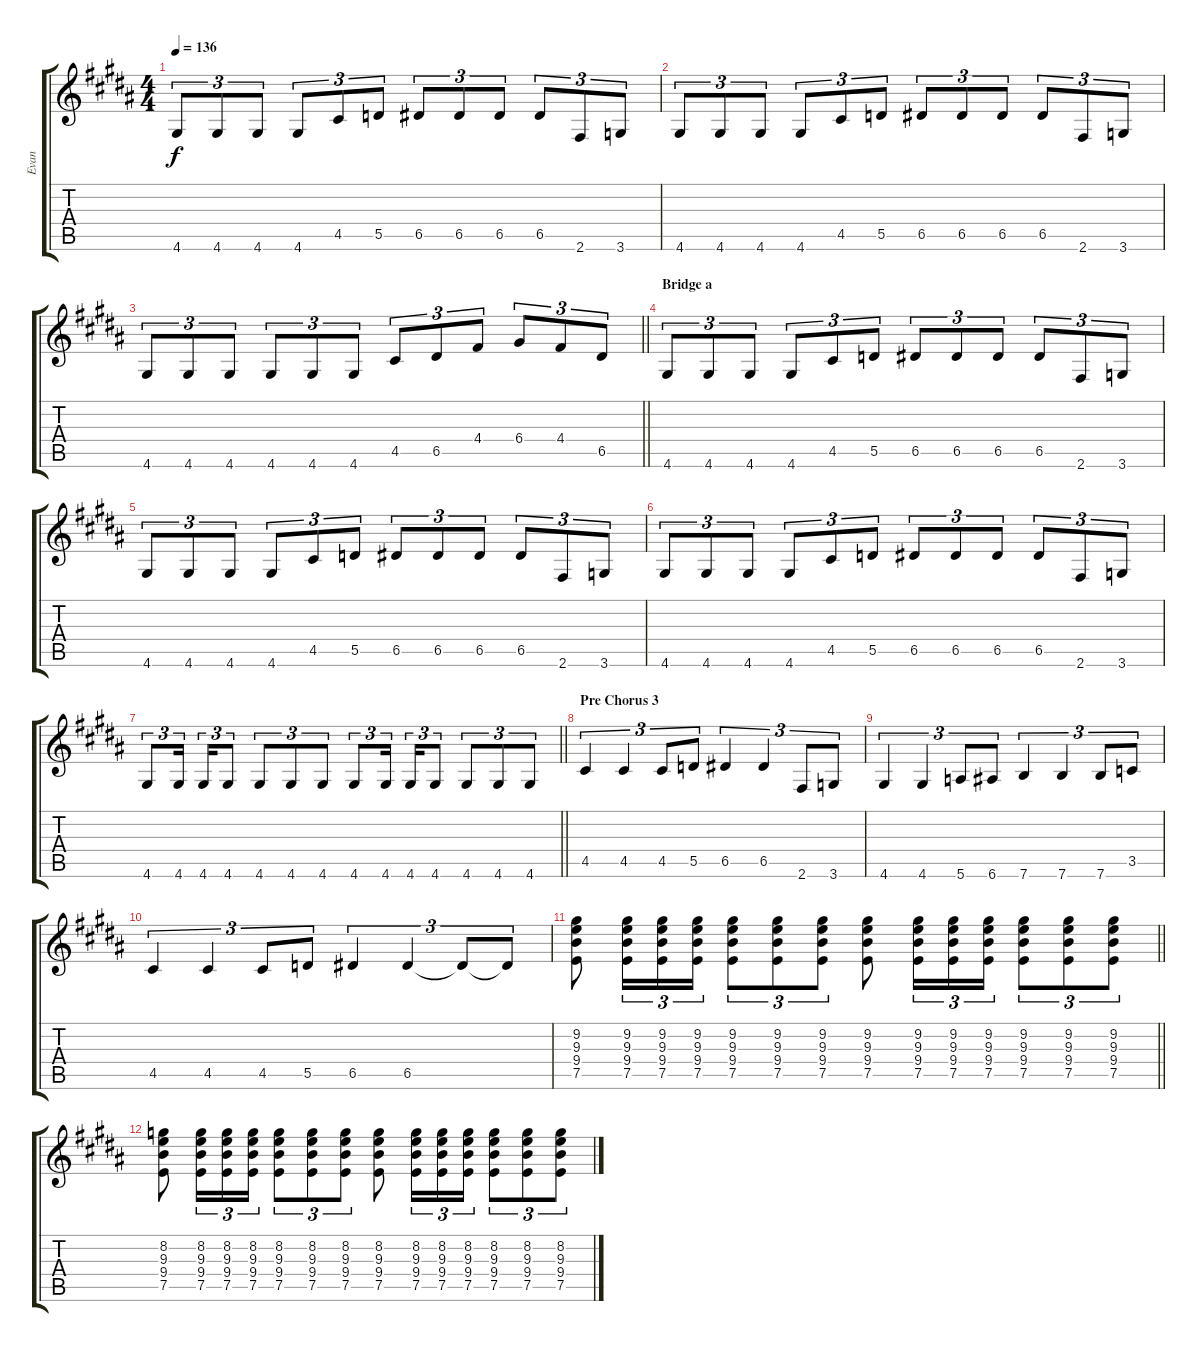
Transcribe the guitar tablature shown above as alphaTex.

\track ("Evan" "Evan") {instrument overdrivenguitar}
\staff {score tabs}
\tuning (E4 B3 G3 D3 A2 E2) {hide}
\ts (4 4)
\tempo 136
\clef g2
\ks b
4.6.8{tu (3 2) dy f} 4.6.8{tu (3 2)} 4.6.8{tu (3 2)} 4.6.8{tu (3 2)} 4.5.8{tu (3 2)} 5.5.8{tu (3 2)} 6.5.8{tu (3 2)} 6.5.8{tu (3 2)} 6.5.8{tu (3 2)} 6.5.8{tu (3 2)} 2.6.8{tu (3 2)} 3.6.8{tu (3 2)} |
4.6.8{tu (3 2)} 4.6.8{tu (3 2)} 4.6.8{tu (3 2)} 4.6.8{tu (3 2)} 4.5.8{tu (3 2)} 5.5.8{tu (3 2)} 6.5.8{tu (3 2)} 6.5.8{tu (3 2)} 6.5.8{tu (3 2)} 6.5.8{tu (3 2)} 2.6.8{tu (3 2)} 3.6.8{tu (3 2)} |
\barLineRight lightlight
4.6.8{tu (3 2)} 4.6.8{tu (3 2)} 4.6.8{tu (3 2)} 4.6.8{tu (3 2)} 4.6.8{tu (3 2)} 4.6.8{tu (3 2)} 4.5.8{tu (3 2)} 6.5.8{tu (3 2)} 4.4.8{tu (3 2)} 6.4.8{tu (3 2)} 4.4.8{tu (3 2)} 6.5.8{tu (3 2)} |
\section ("" "Bridge a")
4.6.8{tu (3 2)} 4.6.8{tu (3 2)} 4.6.8{tu (3 2)} 4.6.8{tu (3 2)} 4.5.8{tu (3 2)} 5.5.8{tu (3 2)} 6.5.8{tu (3 2)} 6.5.8{tu (3 2)} 6.5.8{tu (3 2)} 6.5.8{tu (3 2)} 2.6.8{tu (3 2)} 3.6.8{tu (3 2)} |
4.6.8{tu (3 2)} 4.6.8{tu (3 2)} 4.6.8{tu (3 2)} 4.6.8{tu (3 2)} 4.5.8{tu (3 2)} 5.5.8{tu (3 2)} 6.5.8{tu (3 2)} 6.5.8{tu (3 2)} 6.5.8{tu (3 2)} 6.5.8{tu (3 2)} 2.6.8{tu (3 2)} 3.6.8{tu (3 2)} |
4.6.8{tu (3 2)} 4.6.8{tu (3 2)} 4.6.8{tu (3 2)} 4.6.8{tu (3 2)} 4.5.8{tu (3 2)} 5.5.8{tu (3 2)} 6.5.8{tu (3 2)} 6.5.8{tu (3 2)} 6.5.8{tu (3 2)} 6.5.8{tu (3 2)} 2.6.8{tu (3 2)} 3.6.8{tu (3 2)} |
\barLineRight lightlight
4.6.8{tu (3 2)} 4.6.16{tu (3 2) beam splitsecondary} 4.6.16{tu (3 2)} 4.6.8{tu (3 2)} 4.6.8{tu (3 2)} 4.6.8{tu (3 2)} 4.6.8{tu (3 2)} 4.6.8{tu (3 2)} 4.6.16{tu (3 2) beam splitsecondary} 4.6.16{tu (3 2)} 4.6.8{tu (3 2)} 4.6.8{tu (3 2)} 4.6.8{tu (3 2)} 4.6.8{tu (3 2)} |
\section ("" "Pre Chorus 3")
4.5.4{tu (3 2)} 4.5.4{tu (3 2)} 4.5.8{tu (3 2)} 5.5.8{tu (3 2)} 6.5.4{tu (3 2)} 6.5.4{tu (3 2)} 2.6.8{tu (3 2)} 3.6.8{tu (3 2)} |
4.6.4{tu (3 2)} 4.6.4{tu (3 2)} 5.6.8{tu (3 2)} 6.6.8{tu (3 2)} 7.6.4{tu (3 2)} 7.6.4{tu (3 2)} 7.6.8{tu (3 2)} 3.5.8{tu (3 2)} |
4.5.4{tu (3 2)} 4.5.4{tu (3 2)} 4.5.8{tu (3 2)} 5.5.8{tu (3 2)} 6.5.4{tu (3 2)} 6.5.4{tu (3 2)} 6.5{t}.8{tu (3 2)} 6.5{t}.8{tu (3 2)} |
\barLineRight lightlight
(9.2 9.3 9.4 7.5).8 (9.2 9.3 9.4 7.5).16{tu (3 2)} (9.2 9.3 9.4 7.5).16{tu (3 2)} (9.2 9.3 9.4 7.5).16{tu (3 2)} (9.2 9.3 9.4 7.5).8{tu (3 2)} (9.2 9.3 9.4 7.5).8{tu (3 2)} (9.2 9.3 9.4 7.5).8{tu (3 2)} (9.2 9.3 9.4 7.5).8 (9.2 9.3 9.4 7.5).16{tu (3 2)} (9.2 9.3 9.4 7.5).16{tu (3 2)} (9.2 9.3 9.4 7.5).16{tu (3 2)} (9.2 9.3 9.4 7.5).8{tu (3 2)} (9.2 9.3 9.4 7.5).8{tu (3 2)} (9.2 9.3 9.4 7.5).8{tu (3 2)} |
(8.2 9.3 9.4 7.5).8 (8.2 9.3 9.4 7.5).16{tu (3 2)} (8.2 9.3 9.4 7.5).16{tu (3 2)} (8.2 9.3 9.4 7.5).16{tu (3 2)} (8.2 9.3 9.4 7.5).8{tu (3 2)} (8.2 9.3 9.4 7.5).8{tu (3 2)} (8.2 9.3 9.4 7.5).8{tu (3 2)} (8.2 9.3 9.4 7.5).8 (8.2 9.3 9.4 7.5).16{tu (3 2)} (8.2 9.3 9.4 7.5).16{tu (3 2)} (8.2 9.3 9.4 7.5).16{tu (3 2)} (8.2 9.3 9.4 7.5).8{tu (3 2)} (8.2 9.3 9.4 7.5).8{tu (3 2)} (8.2 9.3 9.4 7.5).8{tu (3 2)}
